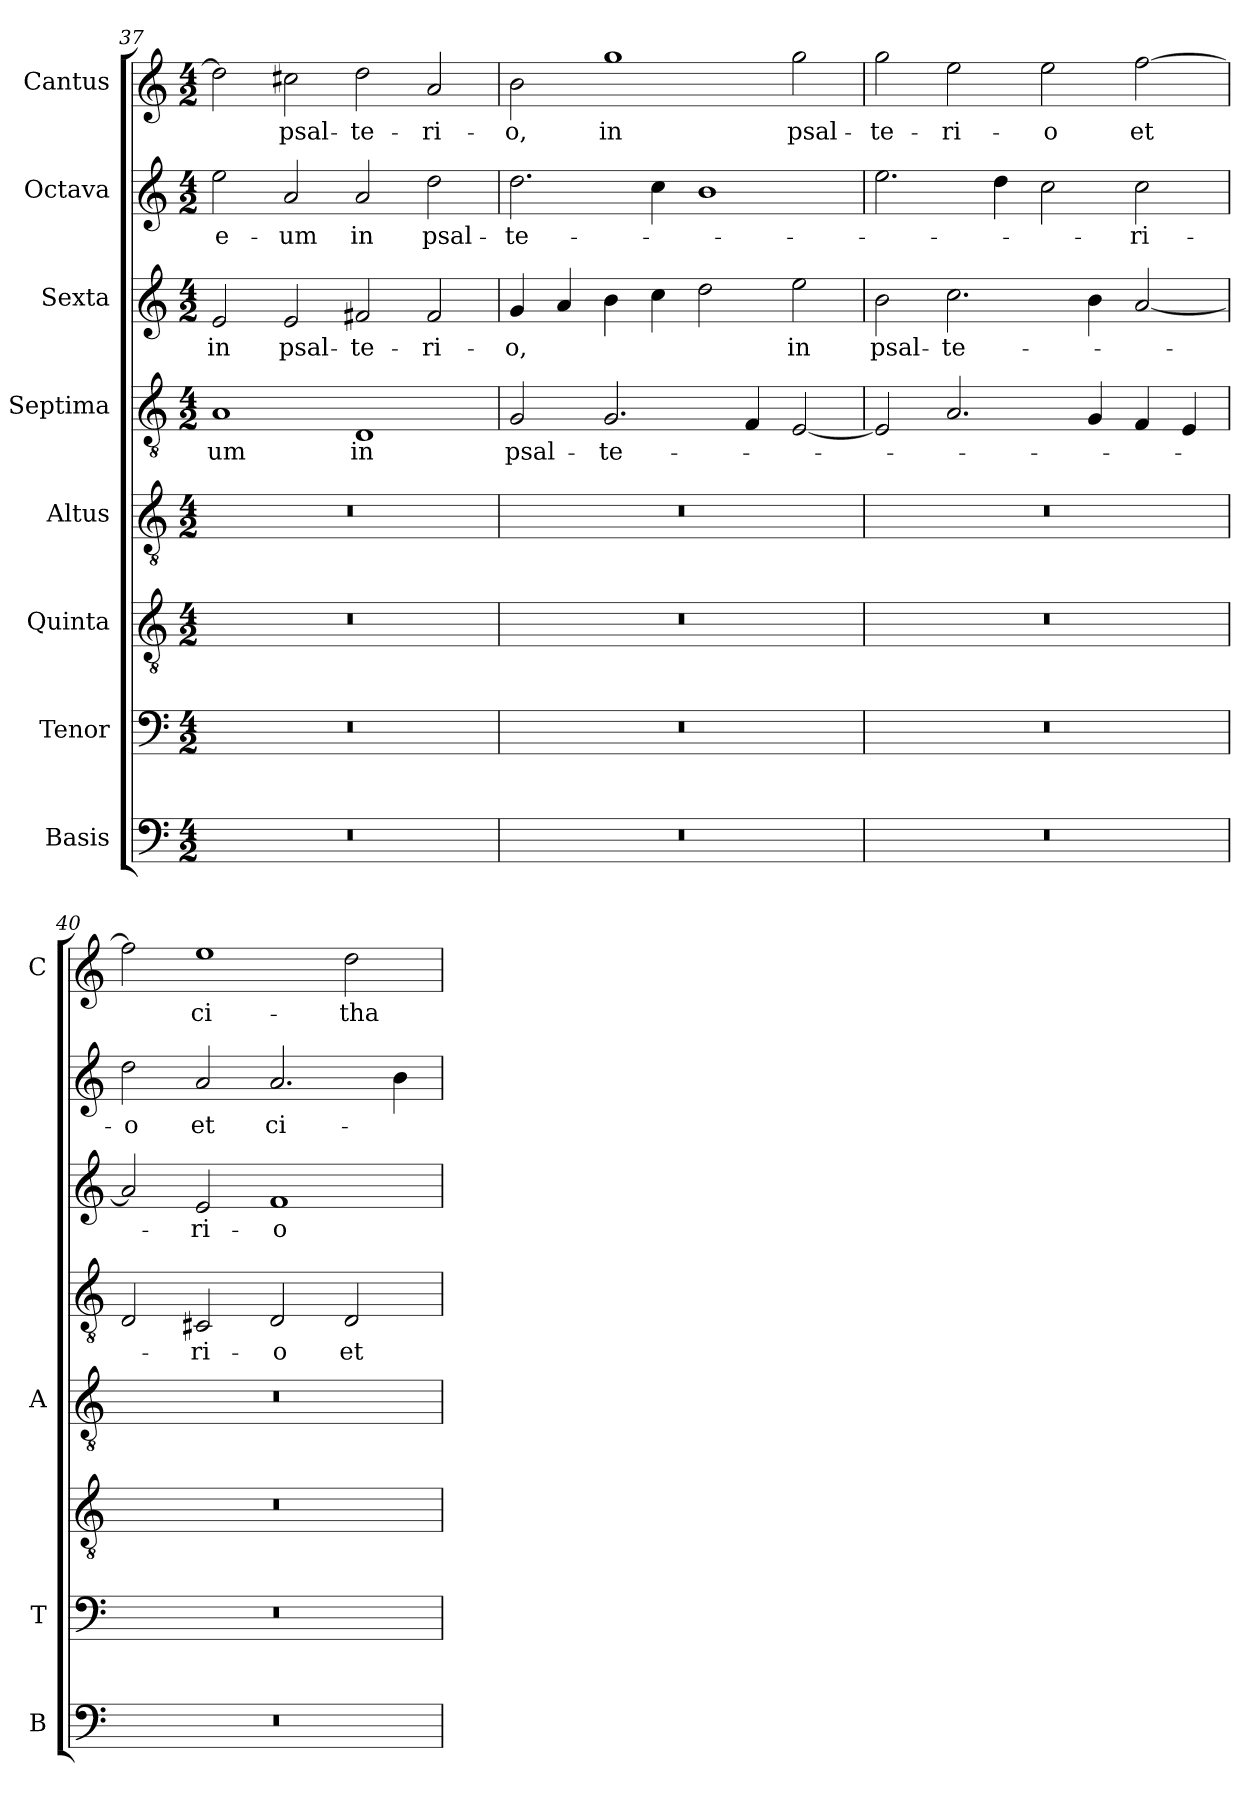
**kern	**kern	**kern	**kern	**kern	**text	**kern	**text	**kern	**text	**kern	**text
*part8	*part7	*part6	*part5	*part4	*part4	*part3	*part3	*part2	*part2	*part1	*part1
*staff8	*staff7	*staff6	*staff5	*staff4	*staff4	*staff3	*staff3	*staff2	*staff2	*staff1	*staff1
*I"Basis	*I"Tenor	*I"Quinta	*I"Altus	*I"Septima	*	*I"Sexta	*	*I"Octava	*	*I"Cantus	*
*I'B	*I'T	*	*I'A	*	*	*	*	*	*	*I'C	*
*clefF4	*clefF4	*clefGv2	*clefGv2	*clefGv2	*	*clefG2	*	*clefG2	*	*clefG2	*
*k[]	*k[]	*k[]	*k[]	*k[]	*	*k[]	*	*k[]	*	*k[]	*
*C:	*C:	*C:	*C:	*C:	*	*C:	*	*C:	*	*C:	*
*M4/2	*M4/2	*M4/2	*M4/2	*M4/2	*	*M4/2	*	*M4/2	*	*M4/2	*
=37	=37	=37	=37	=37	=37	=37	=37	=37	=37	=37	=37
!	!	!	!	!	!LO:LY:b	!	!LO:LY:b	!	!LO:LY:b	!	!
0r	0r	0r	0r	1A	-um	2e/	in	2ee\	e-	2dd\]	.
!	!	!	!	!	!	!	!LO:LY:b	!	!LO:LY:b	!	!LO:LY:b
.	.	.	.	.	.	2e/	psal-	2a/	-um	2cc#X\	psal-
!	!	!	!	!	!LO:LY:b	!	!LO:LY:b	!	!LO:LY:b	!	!LO:LY:b
.	.	.	.	1D	in	2f#X/	-te-	2a/	in	2dd\	-te-
!	!	!	!	!	!	!	!LO:LY:b	!	!LO:LY:b	!	!LO:LY:b
.	.	.	.	.	.	2f#/	-ri-	2dd\	psal-	2a/	-ri-
=38	=38	=38	=38	=38	=38	=38	=38	=38	=38	=38	=38
!	!	!	!	!	!LO:LY:b	!	!LO:LY:b	!	!LO:LY:b	!	!LO:LY:b
0r	0r	0r	0r	2G/	psal-	4g/	-o,	2.dd\	-te-	2b\	-o,
.	.	.	.	.	.	4a/	.	.	.	.	.
!	!	!	!	!	!LO:LY:b	!	!	!	!	!	!LO:LY:b
.	.	.	.	2.G/	-te-	4b\	.	.	.	1gg	in
.	.	.	.	.	.	4cc\	.	4cc\	.	.	.
.	.	.	.	.	.	2dd\	.	1b	.	.	.
.	.	.	.	4F/	.	.	.	.	.	.	.
!	!	!	!	!	!	!	!LO:LY:b	!	!	!	!LO:LY:b
.	.	.	.	[2E/	.	2ee\	in	.	.	2gg\	psal-
=39	=39	=39	=39	=39	=39	=39	=39	=39	=39	=39	=39
!	!	!	!	!	!	!	!LO:LY:b	!	!	!	!LO:LY:b
0r	0r	0r	0r	2E/]	.	2b\	psal-	2.ee\	.	2gg\	-te-
!	!	!	!	!	!	!	!LO:LY:b	!	!	!	!LO:LY:b
.	.	.	.	2.A/	.	2.cc\	-te-	.	.	2ee\	-ri-
.	.	.	.	.	.	.	.	4dd\	.	.	.
!	!	!	!	!	!	!	!	!	!	!	!LO:LY:b
.	.	.	.	.	.	.	.	2cc\	.	2ee\	-o
.	.	.	.	4G/	.	4b\	.	.	.	.	.
!	!	!	!	!	!	!	!	!	!LO:LY:b	!	!LO:LY:b
.	.	.	.	4F/	.	[2a/	.	2cc\	-ri-	[2ff\	et
.	.	.	.	4E/	.	.	.	.	.	.	.
!!LO:LB:g=z
=40	=40	=40	=40	=40	=40	=40	=40	=40	=40	=40	=40
!	!	!	!	!	!	!	!	!	!LO:LY:b	!	!
0r	0r	0r	0r	2D/	.	2a/]	.	2dd\	-o	2ff\]	.
!	!	!	!	!	!LO:LY:b	!	!LO:LY:b	!	!LO:LY:b	!	!LO:LY:b
.	.	.	.	2C#X/	-ri-	2e/	-ri-	2a/	et	1ee	ci-
!	!	!	!	!	!LO:LY:b	!	!LO:LY:b	!	!LO:LY:b	!	!
.	.	.	.	2D/	-o	1f	-o	2.a/	ci-	.	.
!	!	!	!	!	!LO:LY:b	!	!	!	!	!	!LO:LY:b
.	.	.	.	2D/	et	.	.	.	.	2dd\	-tha-
.	.	.	.	.	.	.	.	4b\	.	.	.
=	=	=	=	=	=	=	=	=	=	=	=
*-	*-	*-	*-	*-	*-	*-	*-	*-	*-	*-	*-
